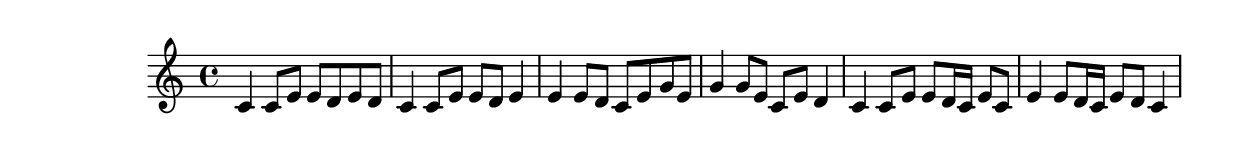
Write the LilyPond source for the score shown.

\version "2.20.0"
data = \new Staff{
    \relative {
    \time 4/4
    {c' c8 e e d e d }
    {c4 c8 e e d e4 }
    {e4 e8 d c e g e }
    {g4 g8 e c e d4}
    {c c8 e e d16 c e8 c}
    {e4 e8 d16 c e8 d c4}
  }
}
\score {  
  \data
  \layout {}
}
\score {
  \unfoldRepeats \data
  \midi {}
}